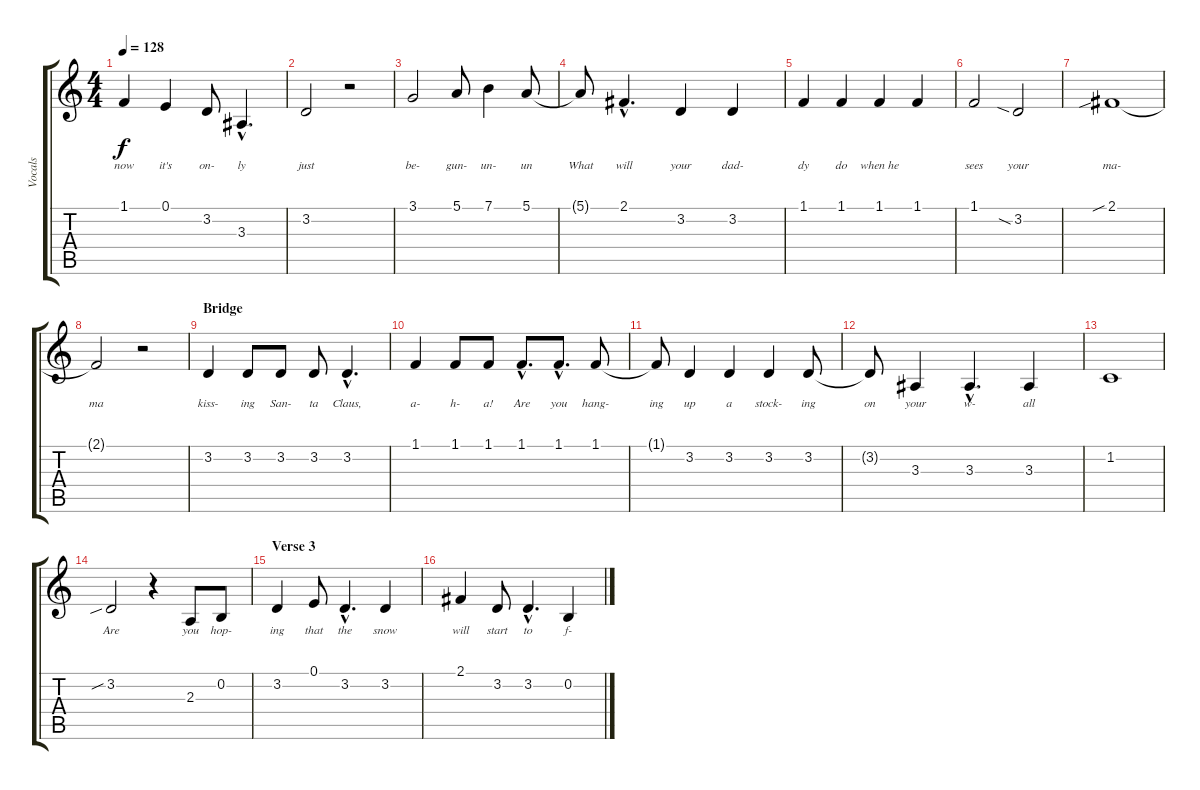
\track ("Vocals" "Vocals") {instrument lead5charang}
\staff {score tabs}
\tuning (E4 B3 G3 D3 A2 E2) {hide}
\ts (4 4)
\tempo 128
\clef g2
\ks c
1.1.4{lyrics (0 "now") lyrics (1 "") lyrics (2 "") lyrics (3 "") lyrics (4 "") dy f} 0.1.4{lyrics (0 "it's") lyrics (1 "") lyrics (2 "") lyrics (3 "") lyrics (4 "")} 3.2.8{lyrics (0 "on-") lyrics (1 "") lyrics (2 "") lyrics (3 "") lyrics (4 "")} 3.3{hac}.4{d lyrics (0 "ly") lyrics (1 "") lyrics (2 "") lyrics (3 "") lyrics (4 "")} |
3.2.2{lyrics (0 "just") lyrics (1 "") lyrics (2 "") lyrics (3 "") lyrics (4 "")} r.2 |
3.1.2{lyrics (0 "be-") lyrics (1 "") lyrics (2 "") lyrics (3 "") lyrics (4 "")} 5.1.8{lyrics (0 "gun-") lyrics (1 "") lyrics (2 "") lyrics (3 "") lyrics (4 "")} 7.1.4{lyrics (0 "un-") lyrics (1 "") lyrics (2 "") lyrics (3 "") lyrics (4 "")} 5.1.8{lyrics (0 "un") lyrics (1 "") lyrics (2 "") lyrics (3 "") lyrics (4 "")} |
5.1{t}.8{lyrics (0 "What") lyrics (1 "") lyrics (2 "") lyrics (3 "") lyrics (4 "")} 2.1{hac}.4{d lyrics (0 "will") lyrics (1 "") lyrics (2 "") lyrics (3 "") lyrics (4 "")} 3.2.4{lyrics (0 "your") lyrics (1 "") lyrics (2 "") lyrics (3 "") lyrics (4 "")} 3.2.4{lyrics (0 "dad-") lyrics (1 "") lyrics (2 "") lyrics (3 "") lyrics (4 "")} |
1.1.4{lyrics (0 "dy") lyrics (1 "") lyrics (2 "") lyrics (3 "") lyrics (4 "")} 1.1.4{lyrics (0 "do") lyrics (1 "") lyrics (2 "") lyrics (3 "") lyrics (4 "")} 1.1.4{lyrics (0 "when he") lyrics (1 "") lyrics (2 "") lyrics (3 "") lyrics (4 "")} 1.1.4{lyrics (0 "") lyrics (1 "") lyrics (2 "") lyrics (3 "") lyrics (4 "")} |
1.1.2{lyrics (0 "sees") lyrics (1 "") lyrics (2 "") lyrics (3 "") lyrics (4 "")} 3.2{sia}.2{lyrics (0 "your") lyrics (1 "") lyrics (2 "") lyrics (3 "") lyrics (4 "")} |
2.1{sib}.1{lyrics (0 "ma-") lyrics (1 "") lyrics (2 "") lyrics (3 "") lyrics (4 "")} |
2.1{t}.2{lyrics (0 "ma") lyrics (1 "") lyrics (2 "") lyrics (3 "") lyrics (4 "")} r.2 |
\section ("" "Bridge")
3.2.4{lyrics (0 "kiss-") lyrics (1 "") lyrics (2 "") lyrics (3 "") lyrics (4 "") volume 14} 3.2.8{lyrics (0 "ing") lyrics (1 "") lyrics (2 "") lyrics (3 "") lyrics (4 "")} 3.2.8{lyrics (0 "San-") lyrics (1 "") lyrics (2 "") lyrics (3 "") lyrics (4 "")} 3.2.8{lyrics (0 "ta") lyrics (1 "") lyrics (2 "") lyrics (3 "") lyrics (4 "")} 3.2{hac}.4{d lyrics (0 "Claus,") lyrics (1 "") lyrics (2 "") lyrics (3 "") lyrics (4 "")} |
1.1.4{lyrics (0 "a-") lyrics (1 "") lyrics (2 "") lyrics (3 "") lyrics (4 "")} 1.1.8{lyrics (0 "h-") lyrics (1 "") lyrics (2 "") lyrics (3 "") lyrics (4 "")} 1.1.8{lyrics (0 "a!") lyrics (1 "") lyrics (2 "") lyrics (3 "") lyrics (4 "")} 1.1{hac}.8{d lyrics (0 "Are") lyrics (1 "") lyrics (2 "") lyrics (3 "") lyrics (4 "")} 1.1{hac}.8{d lyrics (0 "you") lyrics (1 "") lyrics (2 "") lyrics (3 "") lyrics (4 "")} 1.1.8{lyrics (0 "hang-") lyrics (1 "") lyrics (2 "") lyrics (3 "") lyrics (4 "")} |
1.1{t}.8{lyrics (0 "ing") lyrics (1 "") lyrics (2 "") lyrics (3 "") lyrics (4 "")} 3.2.4{lyrics (0 "up") lyrics (1 "") lyrics (2 "") lyrics (3 "") lyrics (4 "")} 3.2.4{lyrics (0 "a") lyrics (1 "") lyrics (2 "") lyrics (3 "") lyrics (4 "")} 3.2.4{lyrics (0 "stock-") lyrics (1 "") lyrics (2 "") lyrics (3 "") lyrics (4 "")} 3.2.8{lyrics (0 "ing") lyrics (1 "") lyrics (2 "") lyrics (3 "") lyrics (4 "")} |
3.2{t}.8{lyrics (0 "on") lyrics (1 "") lyrics (2 "") lyrics (3 "") lyrics (4 "")} 3.3.4{lyrics (0 "your") lyrics (1 "") lyrics (2 "") lyrics (3 "") lyrics (4 "")} 3.3{hac}.4{d lyrics (0 "w-") lyrics (1 "") lyrics (2 "") lyrics (3 "") lyrics (4 "")} 3.3.4{lyrics (0 "all") lyrics (1 "") lyrics (2 "") lyrics (3 "") lyrics (4 "")} |
1.2.1{lyrics (0 "") lyrics (1 "") lyrics (2 "") lyrics (3 "") lyrics (4 "")} |
3.2{sib}.2{lyrics (0 "Are") lyrics (1 "") lyrics (2 "") lyrics (3 "") lyrics (4 "")} r.4 2.3.8{lyrics (0 "you") lyrics (1 "") lyrics (2 "") lyrics (3 "") lyrics (4 "")} 0.2.8{lyrics (0 "hop-") lyrics (1 "") lyrics (2 "") lyrics (3 "") lyrics (4 "")} |
\section ("" "Verse 3")
3.2.4{lyrics (0 "ing") lyrics (1 "") lyrics (2 "") lyrics (3 "") lyrics (4 "")} 0.1.8{lyrics (0 "that") lyrics (1 "") lyrics (2 "") lyrics (3 "") lyrics (4 "")} 3.2{hac}.4{d lyrics (0 "the") lyrics (1 "") lyrics (2 "") lyrics (3 "") lyrics (4 "")} 3.2.4{lyrics (0 "snow") lyrics (1 "") lyrics (2 "") lyrics (3 "") lyrics (4 "")} |
2.1.4{lyrics (0 "will") lyrics (1 "") lyrics (2 "") lyrics (3 "") lyrics (4 "")} 3.2.8{lyrics (0 "start") lyrics (1 "") lyrics (2 "") lyrics (3 "") lyrics (4 "")} 3.2{hac}.4{d lyrics (0 "to") lyrics (1 "") lyrics (2 "") lyrics (3 "") lyrics (4 "")} 0.2.4{lyrics (0 "f-") lyrics (1 "") lyrics (2 "") lyrics (3 "") lyrics (4 "")}
